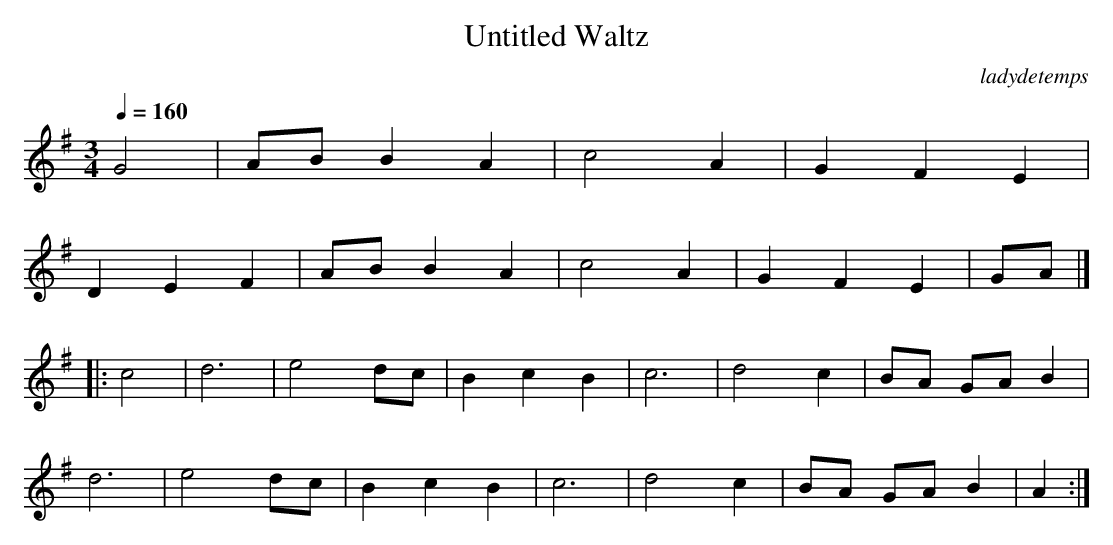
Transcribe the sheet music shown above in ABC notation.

X:1
T:Untitled Waltz
C:ladydetemps
Q:1/4=160
L:1/4
M:3/4
K:G
G2 | A/B/ B A | c2 A | G F E |
D E F | A/B/ B A | c2 A | G F E | G/A/ |]
|: c2 | d3 | e2 d/c/ | B c B | c3 | d2 c | B/A/ G/A/B |
d3 | e2 d/c/ | B c B | c3 | d2 c | B/A/ G/A/B | A :|]
